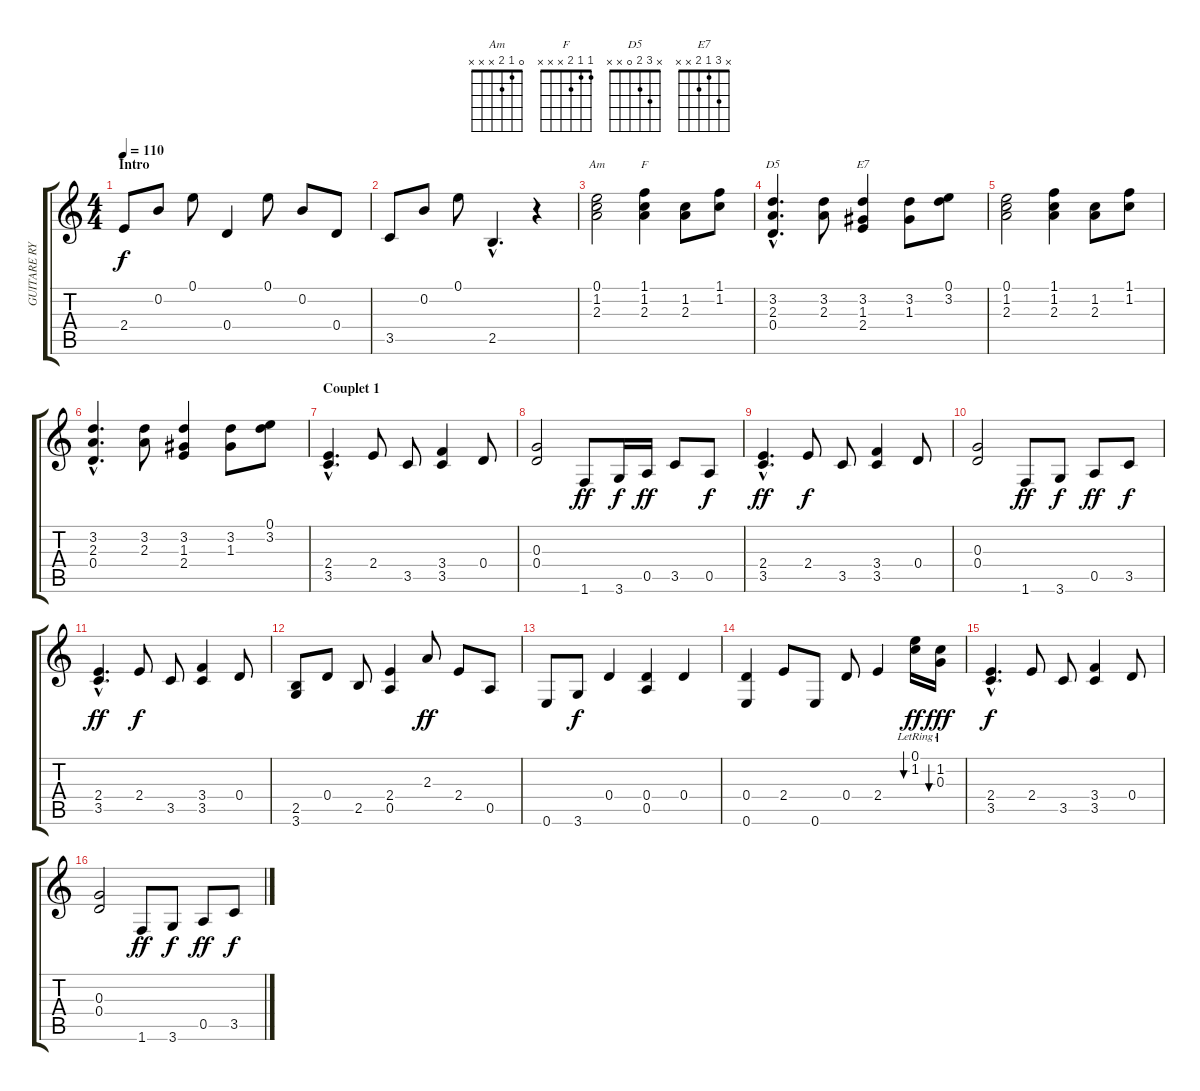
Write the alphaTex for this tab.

\track ("GUITARE RYTHMIQUE" "GUITARE RY") {instrument acousticguitarsteel}
\staff {score tabs}
\tuning (E4 B3 G3 D3 A2 E2) {hide}
\chord ("Am" 0 1 2 x x x)
\chord ("F" 1 1 2 x x x)
\chord ("D5" x 3 2 0 x x)
\chord ("E7" x 3 1 2 x x)
\ts (4 4)
\section ("" "Intro")
\tempo 110
\clef g2
\ks c
2.4.8{dy f instrument acousticguitarsteel} 0.2.8 0.1.8 0.4.4 0.1.8 0.2.8 0.4.8 |
3.5.8 0.2.8 0.1.8 2.5{hac}.4{d} r.4 |
(0.1 1.2 2.3).2{ch "Am"} (1.1 1.2 2.3).4{ch "F"} (1.2 2.3).8 (1.1 1.2).8 |
(3.2{hac} 2.3{hac} 0.4{hac}).4{d ch "D5"} (3.2 2.3).8 (3.2 1.3 2.4).4{ch "E7"} (3.2 1.3).8 (0.1 3.2).8 |
(0.1 1.2 2.3).2 (1.1 1.2 2.3).4 (1.2 2.3).8 (1.1 1.2).8 |
(3.2{hac} 2.3{hac} 0.4{hac}).4{d} (3.2 2.3).8 (3.2 1.3 2.4).4 (3.2 1.3).8 (0.1 3.2).8 |
\section ("" "Couplet 1")
(2.4{hac} 3.5{hac}).4{d} 2.4.8 3.5.8 (3.4 3.5).4 0.4.8 |
(0.3 0.4).2 1.6.8{dy ff} 3.6.16{dy f} 0.5.16{dy ff} 3.5.8 0.5.8{dy f} |
(2.4{hac} 3.5{hac}).4{d dy ff} 2.4.8{dy f} 3.5.8 (3.4 3.5).4 0.4.8 |
(0.3 0.4).2 1.6.8{dy ff} 3.6.8{dy f} 0.5.8{dy ff} 3.5.8{dy f} |
(2.4{hac} 3.5{hac}).4{d dy ff} 2.4.8{dy f} 3.5.8 (3.4 3.5).4 0.4.8 |
(2.5 3.6).8 0.4.8 2.5.8 (2.4 0.5).4 2.3.8{dy ff} 2.4.8 0.5.8 |
0.6.8 3.6.8{dy f} 0.4.4 (0.4 0.5).4 0.4.4 |
(0.4 0.6).4 2.4.8 0.6.8 0.4.8 2.4.4 (0.1{lr} 1.2{lr}).16{bu 60 dy ff} (1.2{lr} 0.3{lr}).16{bu 60 dy fff} |
(2.4{hac} 3.5{hac}).4{d dy f} 2.4.8 3.5.8 (3.4 3.5).4 0.4.8 |
(0.3 0.4).2 1.6.8{dy ff} 3.6.8{dy f} 0.5.8{dy ff} 3.5.8{dy f}
